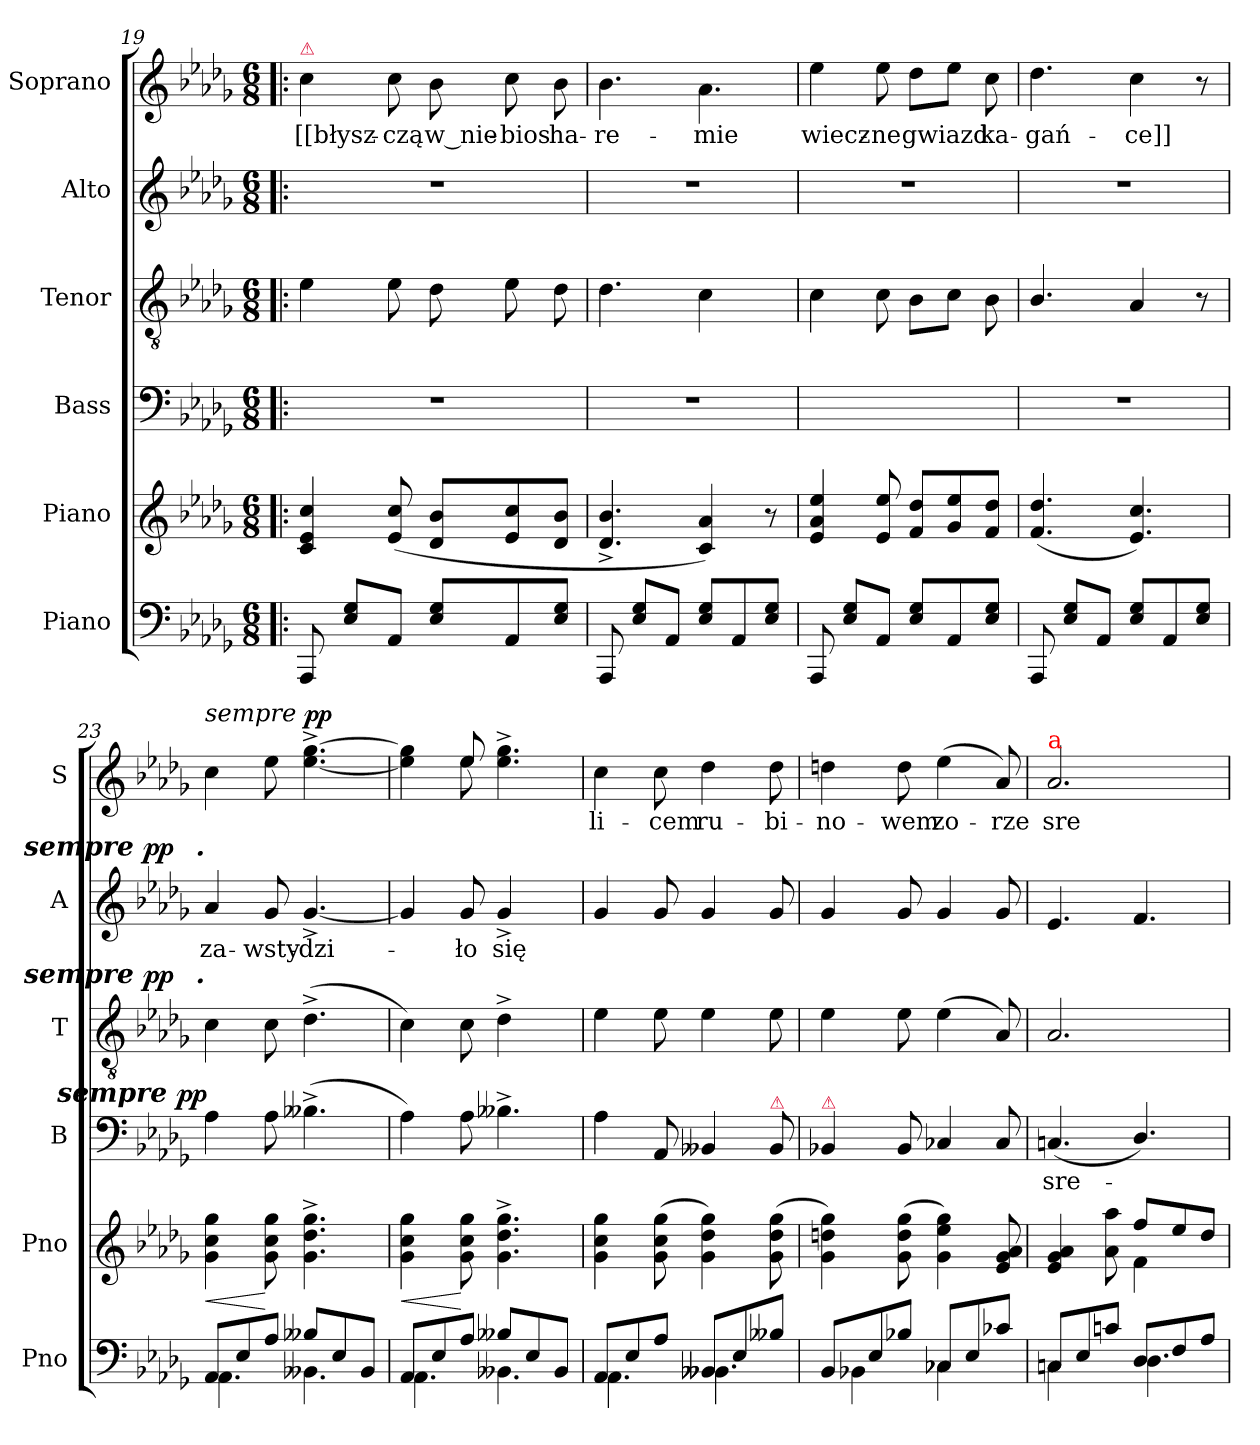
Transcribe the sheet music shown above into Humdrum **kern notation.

**kern	**kern	**dynam	**kern	**text	**dynam	**kern	**dynam	**kern	**text	**dynam	**kern	**text	**dynam
*part6	*part5	*part5	*part4	*part4	*part4	*part3	*part3	*part2	*part2	*part2	*part1	*part1	*part1
*staff6	*staff5	*staff5	*staff4	*staff4	*staff4	*staff3	*staff3	*staff2	*staff2	*staff2	*staff1	*staff1	*staff1
*I"Piano	*I"Piano	*	*I"Bass	*	*	*I"Tenor	*	*I"Alto	*	*	*I"Soprano	*	*
*I'Pno	*I'Pno	*	*I'B	*	*	*I'T	*	*I'A	*	*	*I'S	*	*
*clefF4	*clefG2	*	*clefF4	*	*	*clefGv2	*	*clefG2	*	*	*clefG2	*	*
*k[b-e-a-d-g-]	*k[b-e-a-d-g-]	*	*k[b-e-a-d-g-]	*	*	*k[b-e-a-d-g-]	*	*k[b-e-a-d-g-]	*	*	*k[b-e-a-d-g-]	*	*
*D-:	*D-:	*	*D-:	*	*	*D-:	*	*D-:	*	*	*D-:	*	*
*M6/8	*M6/8	*	*M6/8	*	*	*M6/8	*	*M6/8	*	*	*M6/8	*	*
=19!|:	=19!|:	=19!|:	=19!|:	=19!|:	=19!|:	=19!|:	=19!|:	=19!|:	=19!|:	=19!|:	=19!|:	=19!|:	=19!|:
!	!	!	!	!	!	!	!	!	!	!	!LO:TX:a:color=crimson:t=⚠	!	!
8AAA-/	4c/ 4e-/ 4cc/	.	2.r	.	.	4e-\	.	2.r	.	.	4cc\	[[błysz-	.
8E-/ 8G-/L	.	.	.	.	.	.	.	.	.	.	.	.	.
8AA-/J	(8e-/ 8cc/	.	.	.	.	8e-\	.	.	.	.	8cc\	-czą	.
8E-/ 8G-/L	8d-/ 8b-/L	.	.	.	.	8d-\	.	.	.	.	8b-\	w_nie-	.
8AA-/	8e-/ 8cc/	.	.	.	.	8e-\	.	.	.	.	8cc\	-bios	.
8E-/ 8G-/J	8d-/ 8b-/J	.	.	.	.	8d-\	.	.	.	.	8b-\	ha-	.
=20	=20	=20	=20	=20	=20	=20	=20	=20	=20	=20	=20	=20	=20
8AAA-/	4.d-^/ 4.b-^/	.	2.r	.	.	4.d-\	.	2.r	.	.	4.b-\	-re-	.
8E-/ 8G-/L	.	.	.	.	.	.	.	.	.	.	.	.	.
8AA-/J	.	.	.	.	.	.	.	.	.	.	.	.	.
!	!	!	!	!	!	!LO:N:vis=4	!	!	!	!	!	!	!
8E-/ 8G-/L	4c/ 4a-/)	.	.	.	.	4.c\	.	.	.	.	4.a-\	-mie	.
8AA-/	.	.	.	.	.	.	.	.	.	.	.	.	.
8E-/ 8G-/J	8r	.	.	.	.	.	.	.	.	.	.	.	.
=21	=21	=21	=21	=21	=21	=21	=21	=21	=21	=21	=21	=21	=21
8AAA-/	4e-/ 4a-/ 4ee-/	.	2.ryy	.	.	4c\	.	2.r	.	.	4ee-\	wiecz-	.
8E-/ 8G-/L	.	.	.	.	.	.	.	.	.	.	.	.	.
8AA-/J	8e-/ 8ee-/	.	.	.	.	8c\	.	.	.	.	8ee-\	-ne	.
8E-/ 8G-/L	8f/ 8dd-/L	.	.	.	.	8B-\L	.	.	.	.	8dd-\L	gwiazd	.
8AA-/	8g-/ 8ee-/	.	.	.	.	8c\J	.	.	.	.	8ee-\J	.	.
8E-/ 8G-/J	8f/ 8dd-/J	.	.	.	.	8B-\	.	.	.	.	8cc\	ka-	.
=22	=22	=22	=22	=22	=22	=22	=22	=22	=22	=22	=22	=22	=22
8AAA-/	(4.f/ 4.dd-/	.	2.r	.	.	4.B-/	.	2.r	.	.	4.dd-\	-gań-	.
8E-/ 8G-/L	.	.	.	.	.	.	.	.	.	.	.	.	.
8AA-/J	.	.	.	.	.	.	.	.	.	.	.	.	.
8E-/ 8G-/L	4.e-/ 4.cc/)	.	.	.	.	4A-/	.	.	.	.	4cc\	-ce]]	.
8AA-/	.	.	.	.	.	.	.	.	.	.	.	.	.
8E-/ 8G-/J	.	.	.	.	.	8r	.	.	.	.	8r	.	.
=23	=23	=23	=23	=23	=23	=23	=23	=23	=23	=23	=23	=23	=23
*^	*	*	*	*	*	*	*	*	*	*	*	*	*
!	!	!	!LO:HP:b	!	!	!LO:DY:a:rj:t=sempre %s	!	!LO:DY:a:rj:t=sempre %s .	!	!	!LO:DY:a:rj:t=sempre %s .	!	!	!LO:DY:a:t=sempre %s
8AA-/L	4.AA-\	4g-\ 4cc\ 4gg-\	<	4A-\	.	pp	4c\	pp	4a-/	za-	pp	4cc\	.	pp
8E-/	.	.	.	.	.	.	.	.	.	.	.	.	.	.
8A-/J	.	8g-\ 8cc\ 8gg-\	[	8A-\	.	.	8c\	.	8g-/	-wsty-	.	8ee-\	.	.
8B--X/L	4.BB--X\	4.g-^\ 4.dd-^\ 4.gg-^\	.	(4.B--X^\	.	.	(4.d-^\	.	[4.g-^/	-dzi-	.	[4.ee-^\ [4.gg-^\	.	.
8E-/	.	.	.	.	.	.	.	.	.	.	.	.	.	.
8BB--/J	.	.	.	.	.	.	.	.	.	.	.	.	.	.
=24	=24	=24	=24	=24	=24	=24	=24	=24	=24	=24	=24	=24	=24	=24
!	!	!	!LO:HP:b	!	!	!	!	!	!	!	!	!	!	!
*	*	*	*	*	*	*	*	*	*	*	*	*^	*	*
8AA-/L	4.AA-\	4g-\ 4cc\ 4gg-\	<	4A-\)	.	.	4c\)	.	4g-/]	.	.	4ee-]\ 4gg-]\	4ryy	.	.
8E-/	.	.	.	.	.	.	.	.	.	.	.	.	.	.	.
8A-/J	.	8g-\ 8cc\ 8gg-\	[	8A-\	.	.	8c\	.	8g-/	-ło	.	8ee-/	8ee-\	.	.
!	!	!	!	!	!	!	!LO:N:vis=4	!	!LO:N:vis=4	!	!	!	!	!	!
8B--X/L	4.BB--X\	4.g-^\ 4.dd-^\ 4.gg-^\	.	4.B--X^\	.	.	4.d-^\	.	4.g-^/	się	.	4.ee-^\ 4.gg-^\	8ryy	.	.
8E-/	.	.	.	.	.	.	.	.	.	.	.	.	4ryy	.	.
8BB--/J	.	.	.	.	.	.	.	.	.	.	.	.	.	.	.
*	*	*	*	*	*	*	*	*	*	*	*	*v	*v	*	*
=25	=25	=25	=25	=25	=25	=25	=25	=25	=25	=25	=25	=25	=25	=25
8AA-/L	4.AA-\	4g-\ 4cc\ 4gg-\	.	4A-\	.	.	4e-\	.	4g-/	.	.	4cc\	li-	.
8E-/	.	.	.	.	.	.	.	.	.	.	.	.	.	.
8A-/J	.	(>8g-\ 8cc\ 8gg-\	.	8AA-/	.	.	8e-\	.	8g-/	.	.	8cc\	-cem	.
8BB--X/L	4.BB--X\	4g-\ 4dd-\ 4gg-\)	.	4BB--X/	.	.	4e-\	.	4g-/	.	.	4dd-\	ru-	.
8E-/	.	.	.	.	.	.	.	.	.	.	.	.	.	.
!	!	!	!	!LO:TX:a:color=crimson:t=⚠	!	!	!	!	!	!	!	!	!	!
8B--X/J	.	(>8g-\ 8dd-\ 8gg-\	.	8BB--/	.	.	8e-\	.	8g-/	.	.	8dd-\	-bi-	.
=26	=26	=26	=26	=26	=26	=26	=26	=26	=26	=26	=26	=26	=26	=26
!	!	!	!	!LO:TX:a:color=crimson:t=⚠	!	!	!	!	!	!	!	!	!	!
!	!LO:N:vis=4	!	!	!	!	!	!	!	!	!	!	!	!	!
8BB-/L	4.BB-X\	4g-\ 4ddn\ 4gg-\)	.	4BB-X/	.	.	4e-\	.	4g-/	.	.	4ddn\	-no-	.
8E-/	.	.	.	.	.	.	.	.	.	.	.	.	.	.
8B-X/J	.	(>8g-\ 8dd\ 8gg-\	.	8BB-/	.	.	8e-\	.	8g-/	.	.	8dd\	-wem	.
!	!LO:N:vis=4	!	!	!	!	!	!	!	!	!	!	!	!	!
8C-X/L	4.C-X\	4g-\ 4ee-\ 4gg-\)	.	4C-X/	.	.	(4e-\	.	4g-/	.	.	(4ee-\	zo-	.
8E-/	.	.	.	.	.	.	.	.	.	.	.	.	.	.
8c-X/J	.	8e-/ 8g-/ 8a-/	.	8C-/	.	.	8A-/)	.	8g-/	.	.	8a-/)	-rze	.
=27	=27	=27	=27	=27	=27	=27	=27	=27	=27	=27	=27	=27	=27	=27
!	!	!	!	!	!	!	!	!	!	!	!	!LO:TX:a:color=red:t=a	!	!
!	!LO:N:vis=4	!	!	!	!	!	!	!	!	!	!	!	!	!
*	*	*^	*	*	*	*	*	*	*	*	*	*	*	*
8C/L	4.Cn\	4e-/ 4g-/ 4a-/	4.ryy	.	(4.Cn/	sre-	.	2.A-/	.	4.e-/	.	.	2.a-/	sre-	.
8E-/	.	.	.	.	.	.	.	.	.	.	.	.	.	.	.
8cn/J	.	8a-\ 8aa-\	.	.	.	.	.	.	.	.	.	.	.	.	.
8D-/L	4.D-\	8ff/L	4f\	.	4.D-/)	.	.	.	.	4.f/	.	.	.	.	.
8F/	.	8ee-/	.	.	.	.	.	.	.	.	.	.	.	.	.
8A-/J	.	8dd-/J	8ryy	.	.	.	.	.	.	.	.	.	.	.	.
*v	*v	*	*	*	*	*	*	*	*	*	*	*	*	*	*
*	*v	*v	*	*	*	*	*	*	*	*	*	*	*	*
=	=	=	=	=	=	=	=	=	=	=	=	=	=
*-	*-	*-	*-	*-	*-	*-	*-	*-	*-	*-	*-	*-	*-
